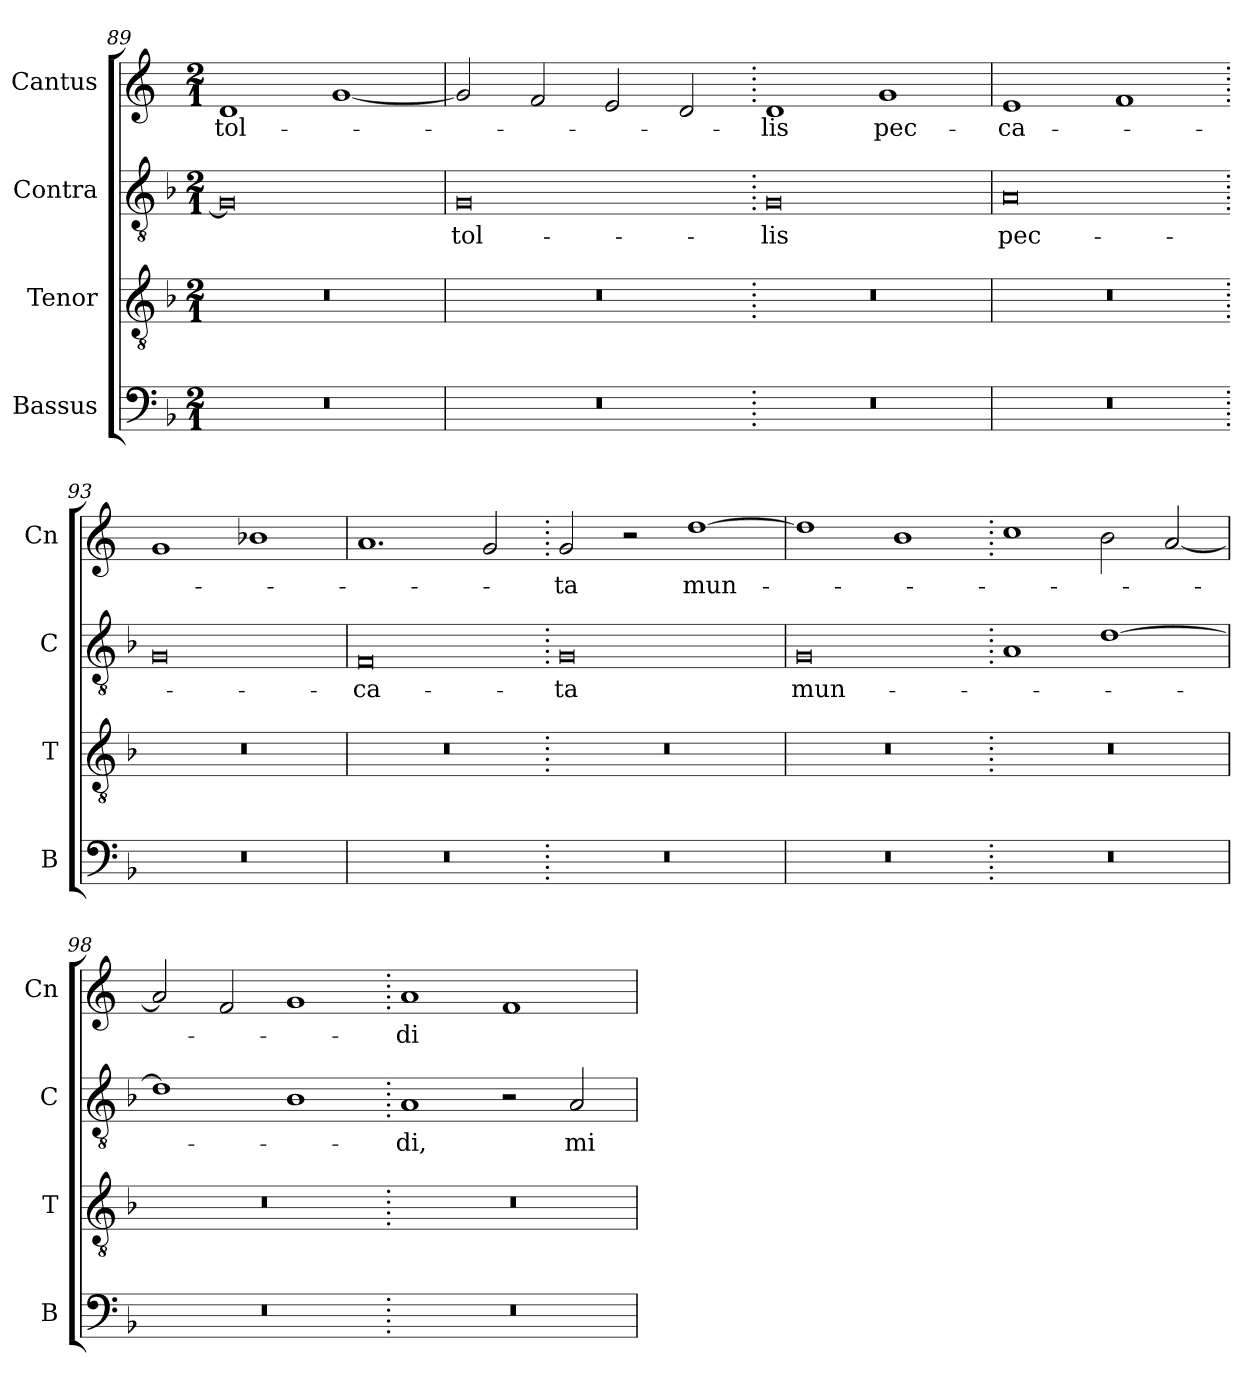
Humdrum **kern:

**kern	**kern	**kern	**text	**kern	**text
*part4	*part3	*part2	*part2	*part1	*part1
*staff4	*staff3	*staff2	*staff2	*staff1	*staff1
*I"Bassus	*I"Tenor	*I"Contra	*	*I"Cantus	*
*I'B	*I'T	*I'C	*	*I'Cn	*
*clefF4	*clefGv2	*clefGv2	*	*clefG2	*
*k[b-]	*k[b-]	*k[b-]	*	*k[]	*
*M2/1	*M2/1	*M2/1	*	*M2/1	*
=89	=89	=89	=89	=89	=89
0r	0r	0G]	.	1d	tol-
.	.	.	.	[1g	.
=90	=90	=90	=90	=90	=90
0r	0r	0G	tol-	2g/]	.
.	.	.	.	2f/	.
.	.	.	.	2e/	.
.	.	.	.	2d/	.
=91.	=91.	=91.	=91.	=91.	=91.
0r	0r	0G	-lis	1d	-lis
.	.	.	.	1g	pec-
=92	=92	=92	=92	=92	=92
0r	0r	0A	pec-	1e	-ca-
.	.	.	.	1f	.
=93.	=93.	=93.	=93.	=93.	=93.
0r	0r	0G	.	1g	.
.	.	.	.	1b-X	.
=94	=94	=94	=94	=94	=94
0r	0r	0F	-ca-	1.a	.
.	.	.	.	2g/	.
=95.	=95.	=95.	=95.	=95.	=95.
0r	0r	0G	-ta	2g/	-ta
.	.	.	.	2r	.
.	.	.	.	[1dd	mun-
=96	=96	=96	=96	=96	=96
0r	0r	0G	mun-	1dd]	.
.	.	.	.	1b	.
=97.	=97.	=97.	=97.	=97.	=97.
0r	0r	1A	.	1cc	.
.	.	[1d	.	2b\	.
.	.	.	.	[2a/	.
=98	=98	=98	=98	=98	=98
0r	0r	1d]	.	2a/]	.
.	.	.	.	2f/	.
.	.	1B-	.	1g	.
=99.	=99.	=99.	=99.	=99.	=99.
0r	0r	1A	-di,	1a	-di
.	.	2r	.	1f	.
.	.	2A/	mi-	.	.
=	=	=	=	=	=
*-	*-	*-	*-	*-	*-
